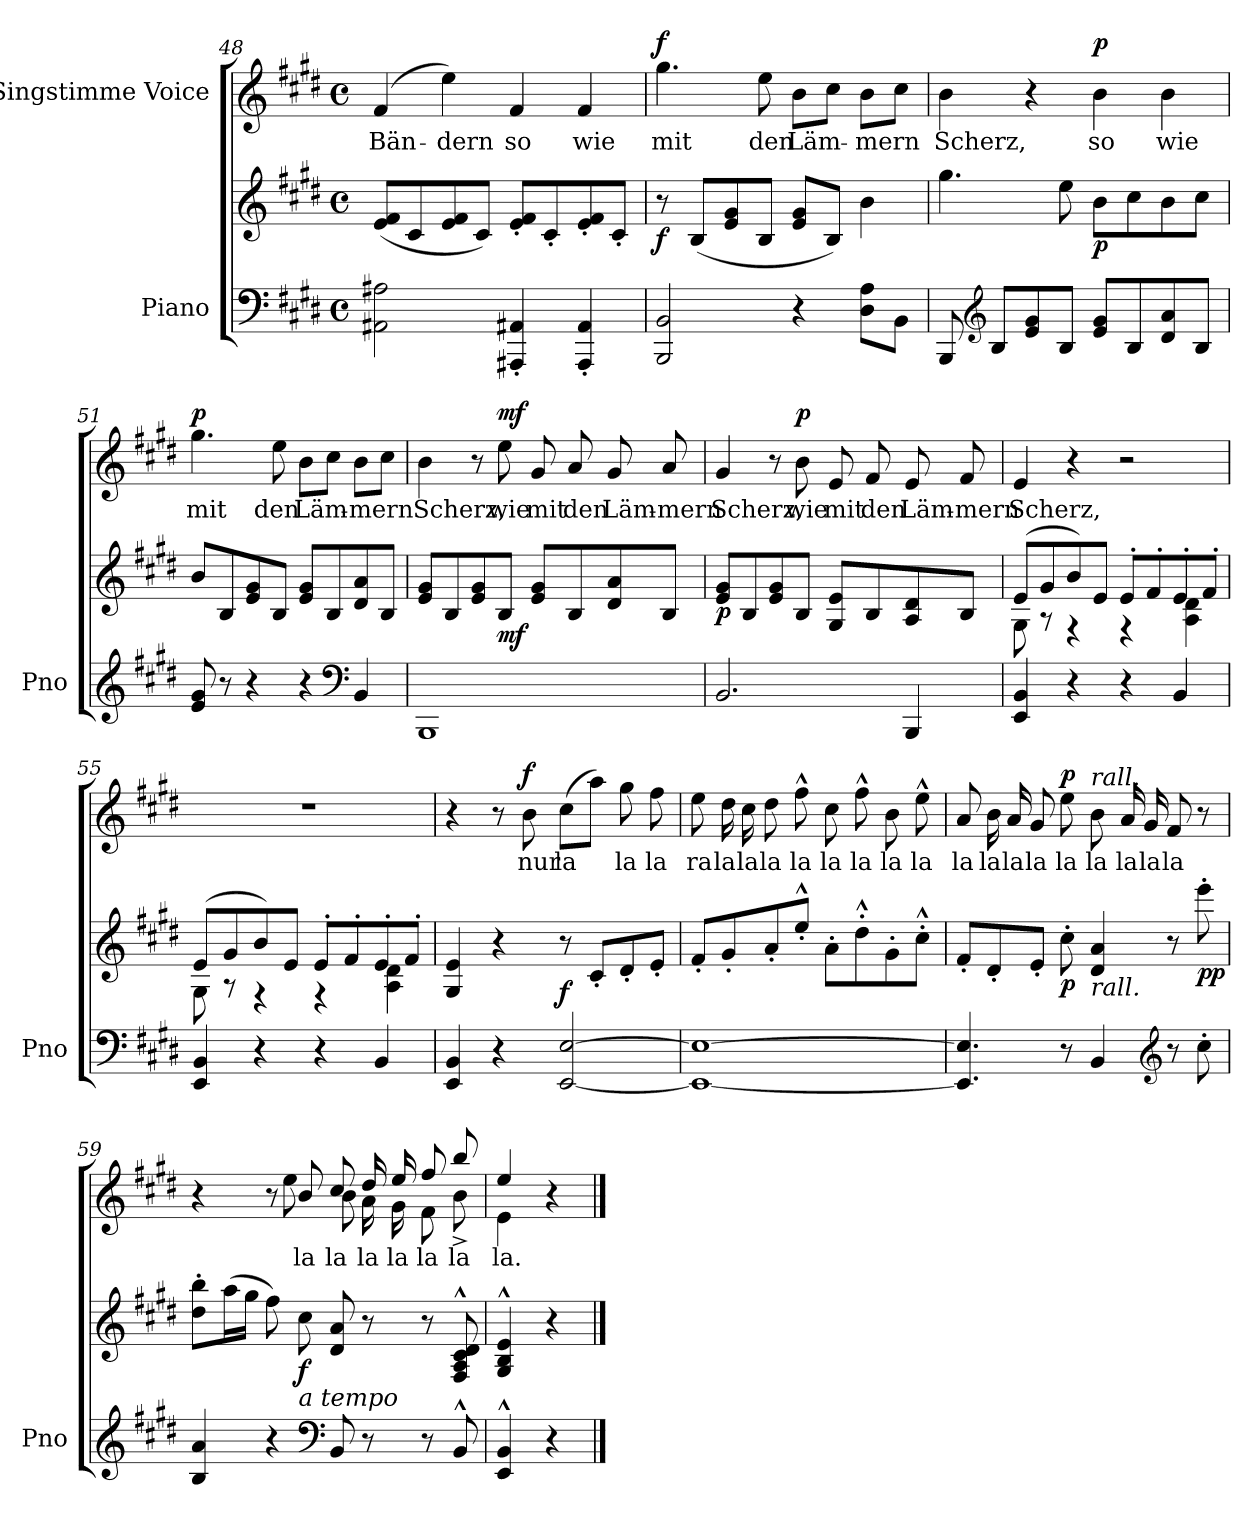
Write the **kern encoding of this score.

**kern	**kern	**dynam	**kern	**text	**dynam
*part2	*part2	*part2	*part1	*part1	*part1
*staff3	*staff2	*staff2/3	*staff1	*staff1	*staff1
*I"Piano	*	*	*I"Singstimme Voice	*	*
*I'Pno	*	*	*	*	*
*clefF4	*clefG2	*	*clefG2	*	*
*k[f#c#g#d#]	*k[f#c#g#d#]	*	*k[f#c#g#d#]	*	*
*M4/4	*M4/4	*	*M4/4	*	*
*met(c)	*met(c)	*	*met(c)	*	*
=48	=48	=48	=48	=48	=48
2AA#X\ 2A#X\	(8e/ 8f#/L	.	(4f#/	Bän-	.
.	8c#/	.	.	.	.
.	8e/ 8f#/	.	4ee\)	-dern	.
.	8c#/J)	.	.	.	.
4AAA#X/' 4AA#X/'	8e/' 8f#/'L	.	4f#/	so	.
.	8c#'/	.	.	.	.
4AAA#/' 4AA#/'	8e/' 8f#/'	.	4f#/	wie	.
.	8c#'/J	.	.	.	.
=49	=49	=49	=49	=49	=49
!	!	!LO:DY:b	!	!	!LO:DY:a
2BBB/ 2BB/	8r	f	4.gg#\	mit	f
.	(8B/L	.	.	.	.
.	8e/ 8g#/	.	.	.	.
.	8B/J	.	8ee\	den	.
4r	8e/ 8g#/L	.	8b\L	Läm-	.
.	8B/J)	.	8cc#\J	.	.
8D#\ 8A\L	4b\	.	8b\L	-mern	.
8BB\J	.	.	8cc#\J	.	.
=50	=50	=50	=50	=50	=50
8BBB/	4.gg#\	.	4b\	Scherz,	.
*clefG2	*	*	*	*	*
8B/L	.	.	.	.	.
8e/ 8g#/	.	.	4r	.	.
8B/J	8ee\	.	.	.	.
!	!	!LO:DY:b	!	!	!LO:DY:a
8e/ 8g#/L	8b\L	p	4b\	so	p
8B/	8cc#\	.	.	.	.
8d#/ 8a/	8b\	.	4b\	wie	.
8B/J	8cc#\J	.	.	.	.
=51	=51	=51	=51	=51	=51
!	!	!	!	!	!LO:DY:a
8e/ 8g#/	8b/L	.	4.gg#\	mit	p
8r	8B/	.	.	.	.
4r	8e/ 8g#/	.	.	.	.
.	8B/J	.	8ee\	den	.
4r	8e/ 8g#/L	.	8b\L	Läm-	.
.	8B/	.	8cc#\J	.	.
*clefF4	*	*	*	*	*
4BB/	8d#/ 8a/	.	8b\L	-mern	.
.	8B/J	.	8cc#\J	.	.
=52	=52	=52	=52	=52	=52
1BBB	8e/ 8g#/L	.	4b\	Scherz,	.
.	8B/	.	.	.	.
.	8e/ 8g#/	.	8r	.	.
!	!	!LO:DY:b	!	!	!LO:DY:a
.	8B/J	mf	8ee\	wie	mf
.	8e/ 8g#/L	.	8g#/	mit	.
.	8B/	.	8a/	den	.
.	8d#/ 8a/	.	8g#/	Läm-	.
.	8B/J	.	8a/	-mern	.
=53	=53	=53	=53	=53	=53
!	!	!LO:DY:b	!	!	!
2.BB/	8e/ 8g#/L	p	4g#/	Scherz,	.
.	8B/	.	.	.	.
.	8e/ 8g#/	.	8r	.	.
!	!	!	!	!	!LO:DY:a
.	8B/J	.	8b\	wie	p
.	8G#/ 8e/L	.	8e/	mit	.
.	8B/	.	8f#/	den	.
4BBB/	8A/ 8d#/	.	8e/	Läm-	.
.	8B/J	.	8f#/	-mern	.
=54	=54	=54	=54	=54	=54
*	*^	*	*	*	*
4EE/ 4BB/	(8e/L	8G#\	.	4e/	Scherz,	.
.	8g#/	8r	.	.	.	.
4r	8b/)	4r	.	4r	.	.
.	8e/J	.	.	.	.	.
4r	8e'/L	4r	.	2r	.	.
.	8f#'/	.	.	.	.	.
4BB/	8e'/	4A\ 4d#\	.	.	.	.
.	8f#'/J	.	.	.	.	.
=55	=55	=55	=55	=55	=55	=55
4EE/ 4BB/	(8e/L	8G#\	.	1r	.	.
.	8g#/	8r	.	.	.	.
4r	8b/)	4r	.	.	.	.
.	8e/J	.	.	.	.	.
4r	8e'/L	4r	.	.	.	.
.	8f#'/	.	.	.	.	.
4BB/	8e'/	4A\ 4d#\	.	.	.	.
.	8f#'/J	.	.	.	.	.
*	*v	*v	*	*	*	*
=56	=56	=56	=56	=56	=56
4EE/ 4BB/	4G#/ 4e/	.	4r	.	.
4r	4r	.	8r	.	.
!	!	!	!	!	!LO:DY:a
.	.	.	8b\	nur	f
!	!	!LO:DY:a=2	!	!	!
[2EE/ [2E/	8r	f	(8cc#\L	la	.
.	8c#'/L	.	8aa\J)	.	.
.	8d#'/	.	8gg#\	la	.
.	8e'/J	.	8ff#\	la	.
=57	=57	=57	=57	=57	=57
1EE_ 1E_	8f#'/L	.	8ee\	ra	.
.	8g#'/	.	16dd#\	la	.
.	.	.	16cc#\	la	.
.	8a'/	.	8dd#\	la	.
.	8ee'^^/J	.	8ff#^^\	la	.
.	8a'\L	.	8cc#\	la	.
.	8dd#'^^\	.	8ff#^^\	la	.
.	8g#'\	.	8b\	la	.
.	8cc#'^^\J	.	8ee^^\	la	.
=58	=58	=58	=58	=58	=58
4.EE/] 4.E/]	8f#'/L	.	8a/	la	.
.	8d#'/	.	16b\	la	.
.	.	.	16a/	la	.
.	8e'/J	.	8g#/	la	.
!	!	!LO:DY:b	!	!	!LO:DY:a
8r	8cc#'\	p	8ee\	la	p
!	!	!	!LO:TX:a:i:t=rall.	!	!
!	!LO:TX:b:i:t=rall.	!	!	!	!
4BB/	4d#/ 4a/	.	8b\	la	.
.	.	.	16a/	la	.
.	.	.	16g#/	la	.
*clefG2	*	*	*	*	*
8r	8r	.	8f#/	la	.
!	!	!LO:DY:b	!	!	!
8cc#'\	8eee'\	pp	8r	.	.
=59	=59	=59	=59	=59	=59
*	*	*	*^	*	*
4B/ 4a/	8dd#\' 8bb\'L	.	4r	4.ryy	.	.
.	(16aa\L	.	.	.	.	.
.	16gg#\JJ	.	.	.	.	.
4r	8ff#\)	.	8r	.	.	.
!	!LO:TX:b:i:t=a tempo	!	!	!	!	!
!	!	!LO:DY:b	!	!	!	!LO:DY:a
!	!	!	!	!	!	!LO:DY:n=1:a
.	8cc#\	f	8b!/	8ee\	la	f other-dynamics
*clefF4	*	*	*	*	*	*
8BB/	8d#/ 8a/	.	8cc#!/	8b\	la	.
8r	8r	.	16dd#!/	16a\	la	.
.	.	.	16ee!/	16g#\	la	.
8r	8r	.	8ff#!/	8f#\	la	.
8BB^^/	8F#/^^ 8A/^^ 8c#/^^ 8d#/^^	.	8bb!/	8b^>\	la	.
=60	=60	=60	=60	=60	=60	=60
4EE/^^ 4BB/^^	4G#/^^ 4B/^^ 4e/^^	.	4ee!/	4e\	la.	.
4r	4r	.	4r	4ryy	.	.
*	*	*	*v	*v	*	*
==	==	==	==	==	==
*-	*-	*-	*-	*-	*-
